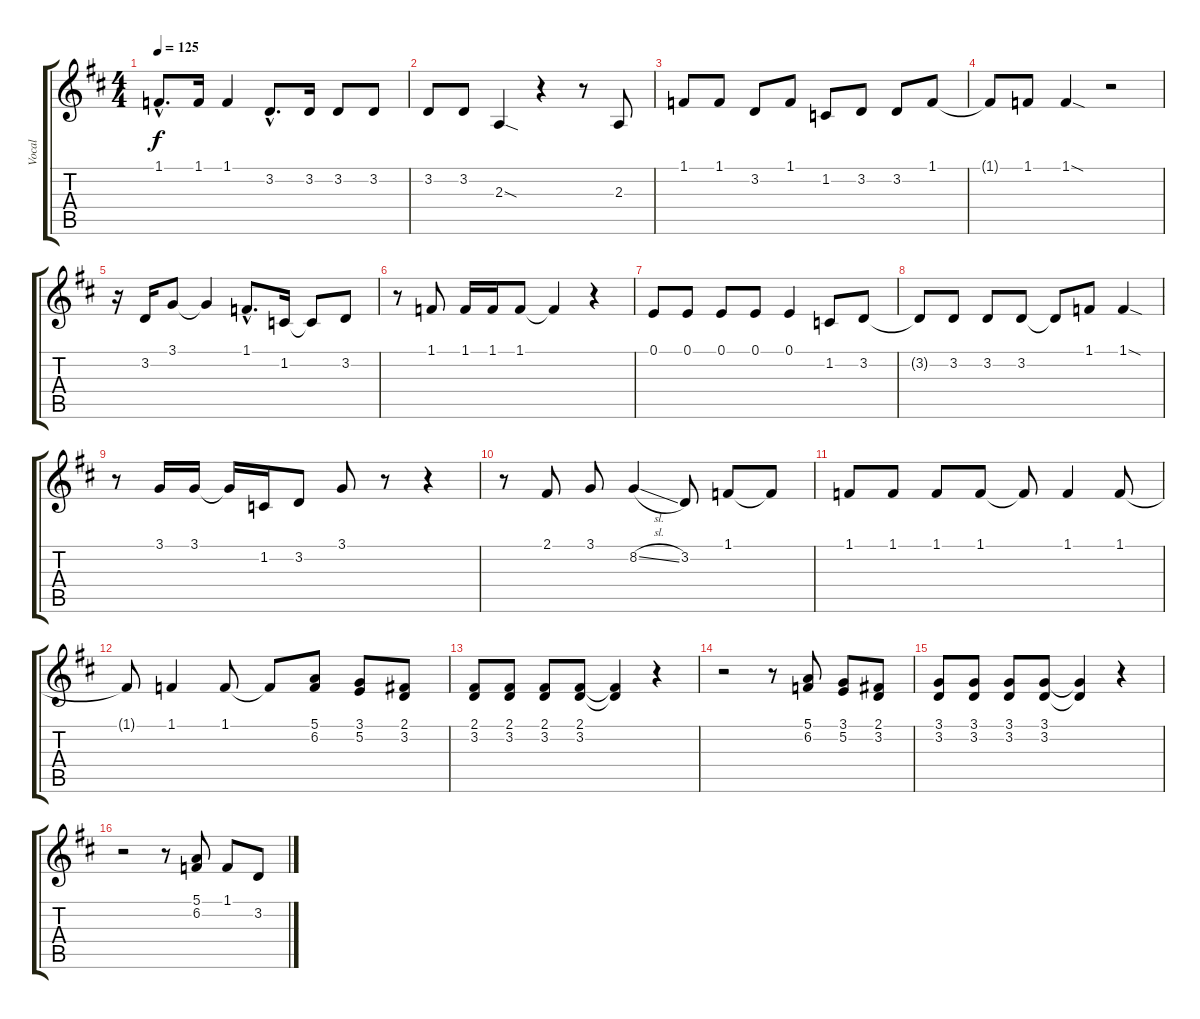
\track ("Vocal" "Vocal") {instrument brasssection}
\staff {score tabs}
\tuning (E4 B3 G3 D3 A2 E2) {hide}
\ts (4 4)
\tempo 125
\clef g2
\ks d
1.1{hac}.8{d dy f} 1.1.16 1.1.4 3.2{hac}.8{d} 3.2.16 3.2.8 3.2.8 |
3.2.8 3.2.8 2.3{sod}.4 r.4 r.8 2.3.8 |
1.1.8 1.1.8 3.2.8 1.1.8 1.2.8 3.2.8 3.2.8 1.1.8 |
1.1{t}.8 1.1.8 1.1{sod}.4 r.2 |
r.16 3.2.16 3.1.8 3.1{t}.4 1.1{hac}.8{d} 1.2.16 1.2{t}.8 3.2.8 |
r.8 1.1.8 1.1.16 1.1.16 1.1.8 1.1{t}.4 r.4 |
0.1.8 0.1.8 0.1.8 0.1.8 0.1.4 1.2.8 3.2.8 |
3.2{t}.8 3.2.8 3.2.8 3.2.8 3.2{t}.8 1.1.8 1.1{sod}.4 |
r.8 3.1.16 3.1.16 3.1{t}.16 1.2.16 3.2.8 3.1.8 r.8 r.4 |
r.8 2.1.8 3.1.8 8.2{sl}.4 3.2.8 1.1.8 1.1{t}.8 |
1.1.8 1.1.8 1.1.8 1.1.8 1.1{t}.8 1.1.4 1.1.8 |
1.1{t}.8 1.1.4 1.1.8 1.1{t}.8 (5.1 6.2).8 (3.1 5.2).8 (2.1 3.2).8 |
(2.1 3.2).8 (2.1 3.2).8 (2.1 3.2).8 (2.1 3.2).8 (2.1{t} 3.2{t}).4 r.4 |
r.2 r.8 (5.1 6.2).8 (3.1 5.2).8 (2.1 3.2).8 |
(3.1 3.2).8 (3.1 3.2).8 (3.1 3.2).8 (3.1 3.2).8 (3.1{t} 3.2{t}).4 r.4 |
r.2 r.8 (5.1 6.2).8 1.1.8 3.2.8
